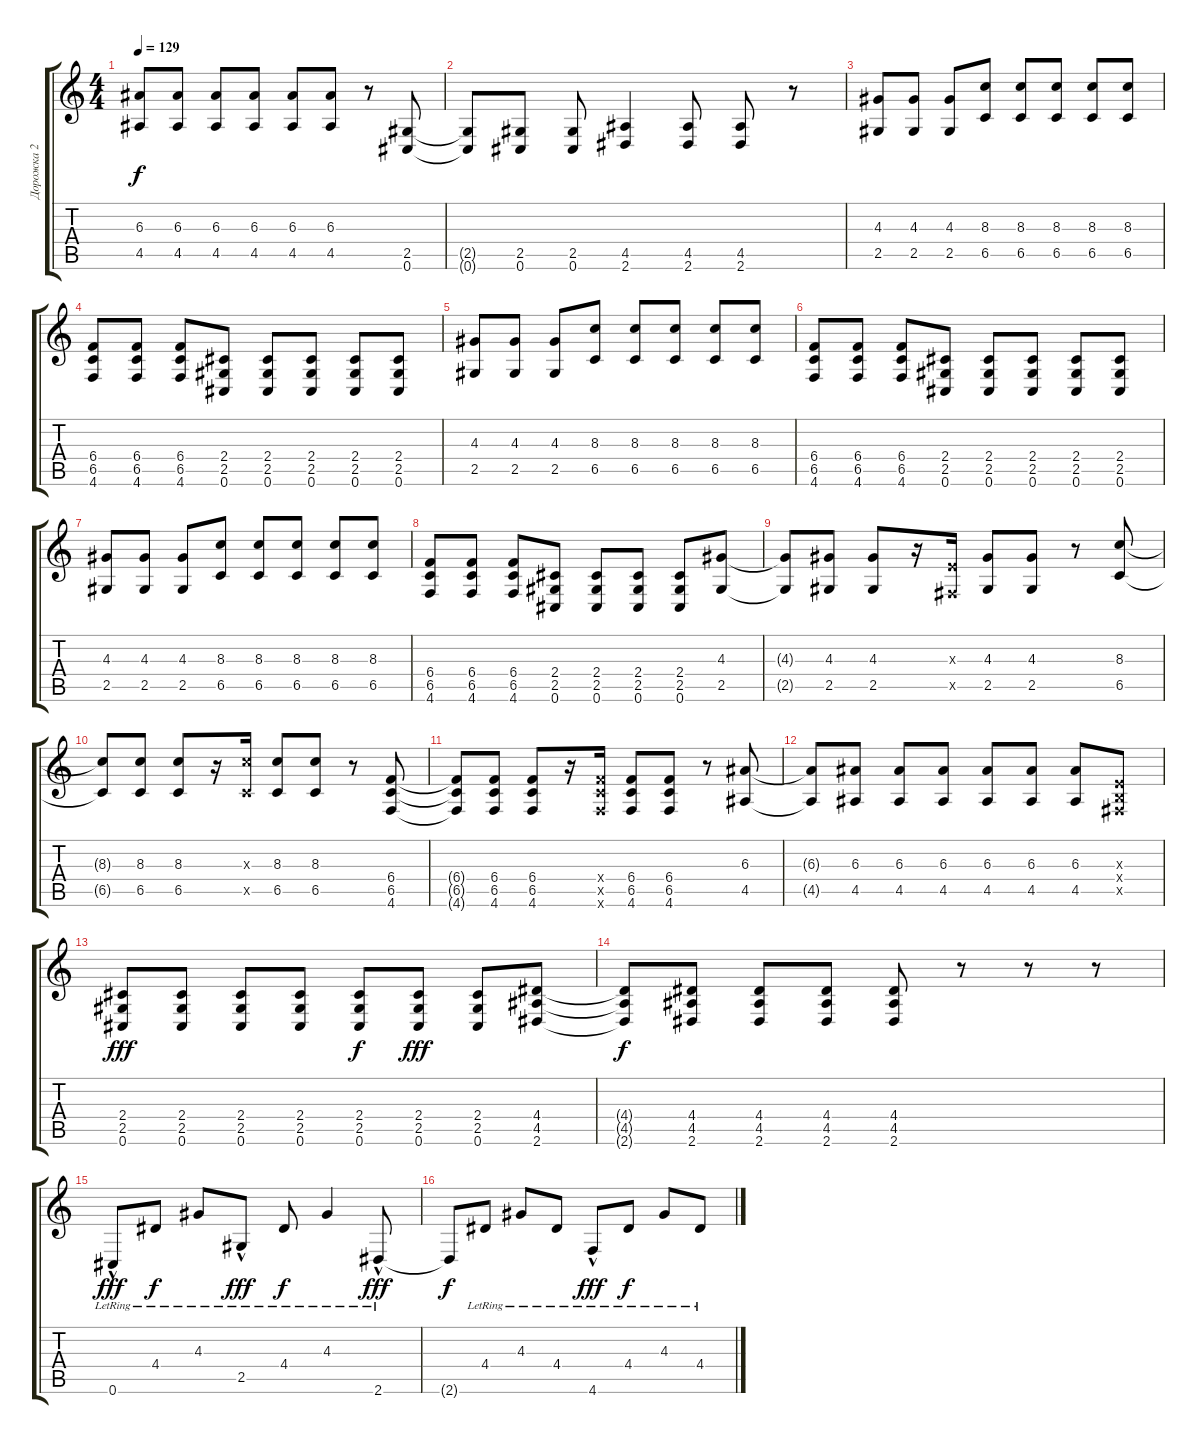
\track ("Дорожка 2" "Дорожка 2") {instrument distortionguitar}
\staff {score tabs}
\tuning (Db4 Ab3 E3 B2 Gb2 Db2) {hide}
\ts (4 4)
\tempo 129
\clef g2
\ks c
(6.3{t} 4.5{t}).8{dy f} (6.3 4.5).8 (6.3 4.5).8 (6.3 4.5).8 (6.3 4.5).8 (6.3 4.5).8 r.8 (2.5 0.6).8 |
(2.5{t} 0.6{t}).8 (2.5 0.6).8 (2.5 0.6).8 (4.5 2.6).4 (4.5 2.6).8 (4.5 2.6).8 r.8 |
(4.3 2.5).8 (4.3 2.5).8 (4.3 2.5).8 (8.3 6.5).8 (8.3 6.5).8 (8.3 6.5).8 (8.3 6.5).8 (8.3 6.5).8 |
(6.4 6.5 4.6).8 (6.4 6.5 4.6).8 (6.4 6.5 4.6).8 (2.4 2.5 0.6).8 (2.4 2.5 0.6).8 (2.4 2.5 0.6).8 (2.4 2.5 0.6).8 (2.4 2.5 0.6).8 |
(4.3 2.5).8 (4.3 2.5).8 (4.3 2.5).8 (8.3 6.5).8 (8.3 6.5).8 (8.3 6.5).8 (8.3 6.5).8 (8.3 6.5).8 |
(6.4 6.5 4.6).8 (6.4 6.5 4.6).8 (6.4 6.5 4.6).8 (2.4 2.5 0.6).8 (2.4 2.5 0.6).8 (2.4 2.5 0.6).8 (2.4 2.5 0.6).8 (2.4 2.5 0.6).8 |
(4.3 2.5).8 (4.3 2.5).8 (4.3 2.5).8 (8.3 6.5).8 (8.3 6.5).8 (8.3 6.5).8 (8.3 6.5).8 (8.3 6.5).8 |
(6.4 6.5 4.6).8 (6.4 6.5 4.6).8 (6.4 6.5 4.6).8 (2.4 2.5 0.6).8 (2.4 2.5 0.6).8 (2.4 2.5 0.6).8 (2.4 2.5 0.6).8 (4.3 2.5).8 |
(4.3{t} 2.5{t}).8 (4.3 2.5).8 (4.3 2.5).8 r.16 (0.3{x} 0.5{x}).16 (4.3 2.5).8 (4.3 2.5).8 r.8 (8.3 6.5).8 |
(8.3{t} 6.5{t}).8 (8.3 6.5).8 (8.3 6.5).8 r.16 (8.3{x} 6.5{x}).16 (8.3 6.5).8 (8.3 6.5).8 r.8 (6.4 6.5 4.6).8 |
(6.4{t} 6.5{t} 4.6{t}).8 (6.4 6.5 4.6).8 (6.4 6.5 4.6).8 r.16 (6.4{x} 6.5{x} 4.6{x}).16 (6.4 6.5 4.6).8 (6.4 6.5 4.6).8 r.8 (6.3 4.5).8 |
(6.3{t} 4.5{t}).8 (6.3 4.5).8 (6.3 4.5).8 (6.3 4.5).8 (6.3 4.5).8 (6.3 4.5).8 (6.3 4.5).8 (0.3{x} 0.4{x} 0.5{x}).8 |
(2.4 2.5 0.6).8{dy fff} (2.4 2.5 0.6).8 (2.4 2.5 0.6).8 (2.4 2.5 0.6).8 (2.4 2.5 0.6).8{dy f} (2.4 2.5 0.6).8{dy fff} (2.4 2.5 0.6).8 (4.4 4.5 2.6).8 |
(4.4{t} 4.5{t} 2.6{t}).8{dy f} (4.4 4.5 2.6).8 (4.4 4.5 2.6).8 (4.4 4.5 2.6).8 (4.4 4.5 2.6).8 r.8 r.8 r.8 |
0.6{hac lr}.8{dy fff instrument electricguitarjazz} 4.4{lr}.8{dy f} 4.3{lr}.8 2.5{hac lr}.8{dy fff} 4.4{lr}.8{dy f} 4.3{lr}.4 2.6{hac lr}.8{dy fff} |
2.6{t}.8{dy f} 4.4{lr}.8 4.3{lr}.8 4.4{lr}.8 4.6{hac lr}.8{dy fff} 4.4{lr}.8{dy f} 4.3{lr}.8 4.4{lr}.8
